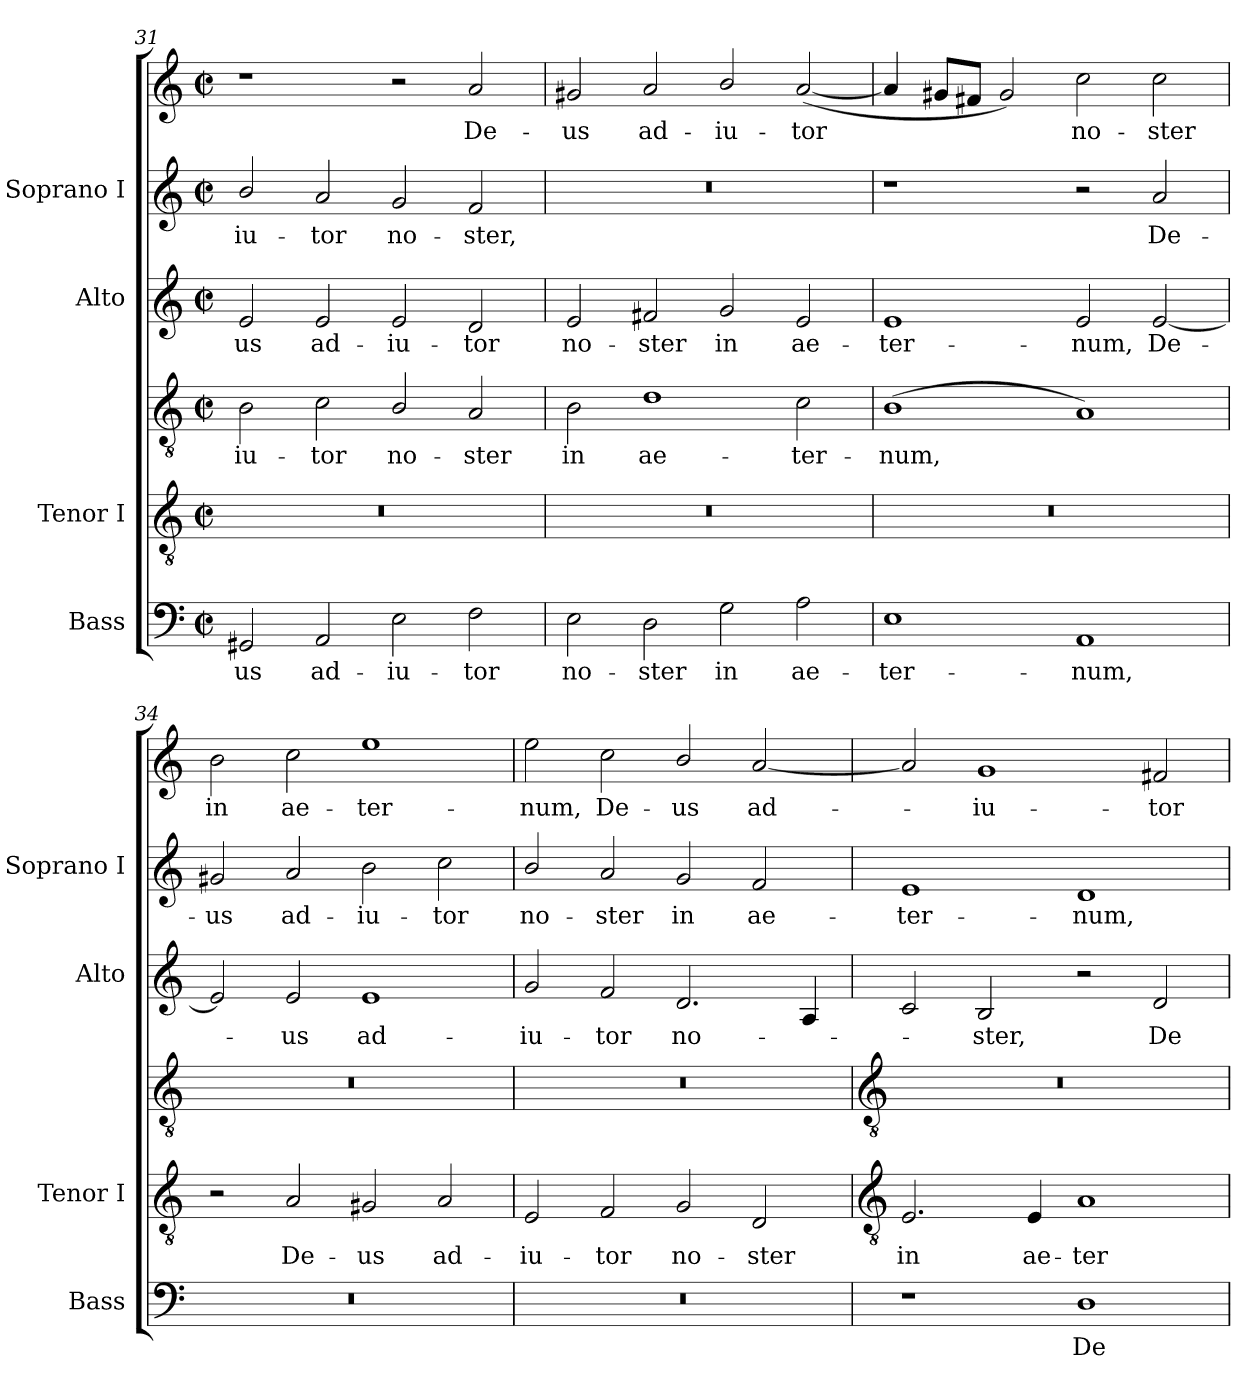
**kern	**text	**kern	**text	**kern	**text	**kern	**text	**kern	**text	**kern	**text
*part4	*part4	*part3	*part3	*part3	*part3	*part2	*part2	*part1	*part1	*part1	*part1
*staff6	*staff6	*staff5	*staff5	*staff4	*staff4	*staff3	*staff3	*staff2	*staff2	*staff1	*staff1
*I"Bass	*	*I"Tenor I	*	*	*	*I"Alto	*	*I"Soprano I	*	*	*
*I'Bass	*	*I'Tenor I	*	*	*	*I'Alto	*	*I'Soprano I	*	*	*
!!LO:LB:g=z
*clefF4	*	*clefGv2	*	*clefGv2	*	*clefG2	*	*clefG2	*	*clefG2	*
*k[]	*	*k[]	*	*k[]	*	*k[]	*	*k[]	*	*k[]	*
*C:	*	*C:	*	*C:	*	*C:	*	*C:	*	*C:	*
*M4/2	*	*M4/2	*	*M4/2	*	*M4/2	*	*M4/2	*	*M4/2	*
*met(c|)	*	*met(c|)	*	*met(c|)	*	*met(c|)	*	*met(c|)	*	*met(c|)	*
=31	=31	=31	=31	=31	=31	=31	=31	=31	=31	=31	=31
!	!LO:LY:b	!	!	!	!LO:LY:b	!	!LO:LY:b	!	!LO:LY:b	!	!
2GG#X	-us	0r	.	2B	iu-	2e	-us	2b/	-iu-	1r	.
!	!LO:LY:b	!	!	!	!LO:LY:b	!	!LO:LY:b	!	!LO:LY:b	!	!
2AA	ad-	.	.	2c	-tor	2e	ad-	2a	-tor	.	.
!	!LO:LY:b	!	!	!	!LO:LY:b	!	!LO:LY:b	!	!LO:LY:b	!	!
2E	-iu-	.	.	2B/	no-	2e	-iu-	2g	no-	2r	.
!	!LO:LY:b	!	!	!	!LO:LY:b	!	!LO:LY:b	!	!LO:LY:b	!	!LO:LY:b
2F	-tor	.	.	2A	-ster	2d	-tor	2f	-ster,	2a	-De-
=32	=32	=32	=32	=32	=32	=32	=32	=32	=32	=32	=32
!	!LO:LY:b	!	!	!	!LO:LY:b	!	!LO:LY:b	!	!	!	!LO:LY:b
2E	no-	0r	.	2B	in	2e	no-	0r	.	2g#X	us
!	!LO:LY:b	!	!	!	!LO:LY:b	!	!LO:LY:b	!	!	!	!LO:LY:b
2D	-ster	.	.	1d	ae-	2f#X	-ster	.	.	2a	ad-
!	!LO:LY:b	!	!	!	!	!	!LO:LY:b	!	!	!	!LO:LY:b
2G	in	.	.	.	.	2g	in	.	.	2b/	-iu-
!	!LO:LY:b	!	!	!	!LO:LY:b	!	!LO:LY:b	!	!	!	!LO:LY:b
2A	ae-	.	.	2c	-ter-	2e	ae-	.	.	(<[2a	-tor
=33	=33	=33	=33	=33	=33	=33	=33	=33	=33	=33	=33
!	!LO:LY:b	!	!	!	!LO:LY:b	!	!LO:LY:b	!	!	!	!
1E	-ter-	0r	.	(<1B	-num,	1e	-ter-	1r	.	4a]	.
.	.	.	.	.	.	.	.	.	.	8g#L	.
.	.	.	.	.	.	.	.	.	.	8f#J	.
.	.	.	.	.	.	.	.	.	.	2g#)	.
!	!LO:LY:b	!	!	!	!	!	!LO:LY:b	!	!	!	!LO:LY:b
1AA	-num,	.	.	1A)	.	2e	-num,	2r	.	2cc	no-
!	!	!	!	!	!	!	!LO:LY:b	!	!LO:LY:b	!	!LO:LY:b
.	.	.	.	.	.	[2e	De-	2a	De-	2cc	-ster
=34	=34	=34	=34	=34	=34	=34	=34	=34	=34	=34	=34
!	!	!	!	!	!	!	!	!	!LO:LY:b	!	!LO:LY:b
0r	.	2r	.	0r	.	2e]	.	2g#X	-us	2b	-in
!	!	!	!LO:LY:b	!	!	!	!LO:LY:b	!	!LO:LY:b	!	!LO:LY:b
.	.	2A	De-	.	.	2e	us	2a	ad-	2cc	ae-
!	!	!	!LO:LY:b	!	!	!	!LO:LY:b	!	!LO:LY:b	!	!LO:LY:b
.	.	2G#X	-us	.	.	1e	ad-	2b	-iu-	1ee	-ter-
!	!	!	!LO:LY:b	!	!	!	!	!	!LO:LY:b	!	!
.	.	2A	ad-	.	.	.	.	2cc	-tor	.	.
=35	=35	=35	=35	=35	=35	=35	=35	=35	=35	=35	=35
!	!	!	!LO:LY:b	!	!	!	!LO:LY:b	!	!LO:LY:b	!	!LO:LY:b
0r	.	2E	-iu-	0r	.	2g	-iu-	2b/	no-	2ee	num,
!	!	!	!LO:LY:b	!	!	!	!LO:LY:b	!	!LO:LY:b	!	!LO:LY:b
.	.	2F	-tor	.	.	2f	-tor	2a	-ster	2cc	De-
!	!	!	!LO:LY:b	!	!	!	!LO:LY:b	!	!LO:LY:b	!	!LO:LY:b
.	.	2G	no-	.	.	2.d	no-	2g	in	2b/	-us
!	!	!	!LO:LY:b	!	!	!	!	!	!LO:LY:b	!	!LO:LY:b
.	.	2D	-ster	.	.	.	.	2f	ae-	[2a	ad-
.	.	.	.	.	.	4A	.	.	.	.	.
!!LO:LB:g=z
=36	=36	=36	=36	=36	=36	=36	=36	=36	=36	=36	=36
*	*	*clefGv2	*	*clefGv2	*	*	*	*	*	*	*
!	!	!	!LO:LY:b	!	!	!	!	!	!LO:LY:b	!	!
1r	.	2.E	in	0r	.	2c	.	1e	ter-	2a]	.
!	!	!	!	!	!	!	!LO:LY:b	!	!	!	!LO:LY:b
.	.	.	.	.	.	2B	ster,	.	.	1g	-iu-
!	!	!	!LO:LY:b	!	!	!	!	!	!	!	!
.	.	4E	ae-	.	.	.	.	.	.	.	.
!	!LO:LY:b	!	!LO:LY:b	!	!	!	!	!	!LO:LY:b	!	!
1D	De-	1A	-ter-	.	.	2r	.	1d	-num,	.	.
!	!	!	!	!	!	!	!LO:LY:b	!	!	!	!LO:LY:b
.	.	.	.	.	.	2d	De-	.	.	2f#X	-tor
=	=	=	=	=	=	=	=	=	=	=	=
*-	*-	*-	*-	*-	*-	*-	*-	*-	*-	*-	*-
